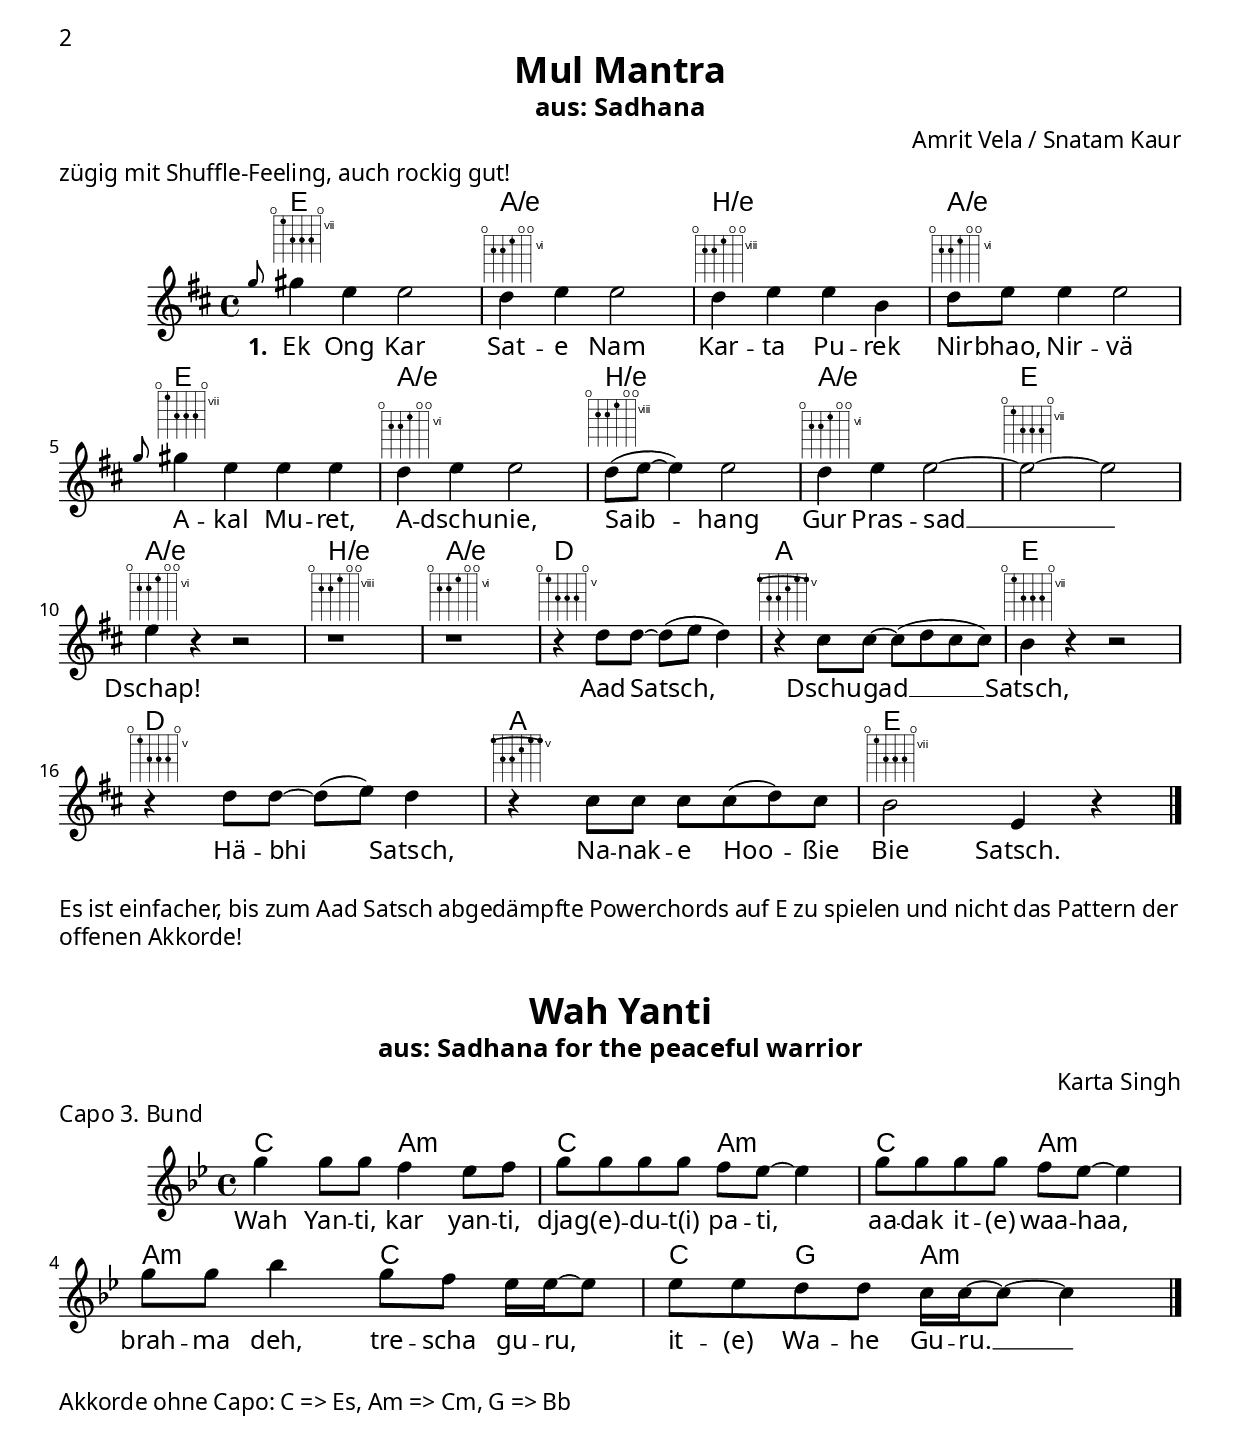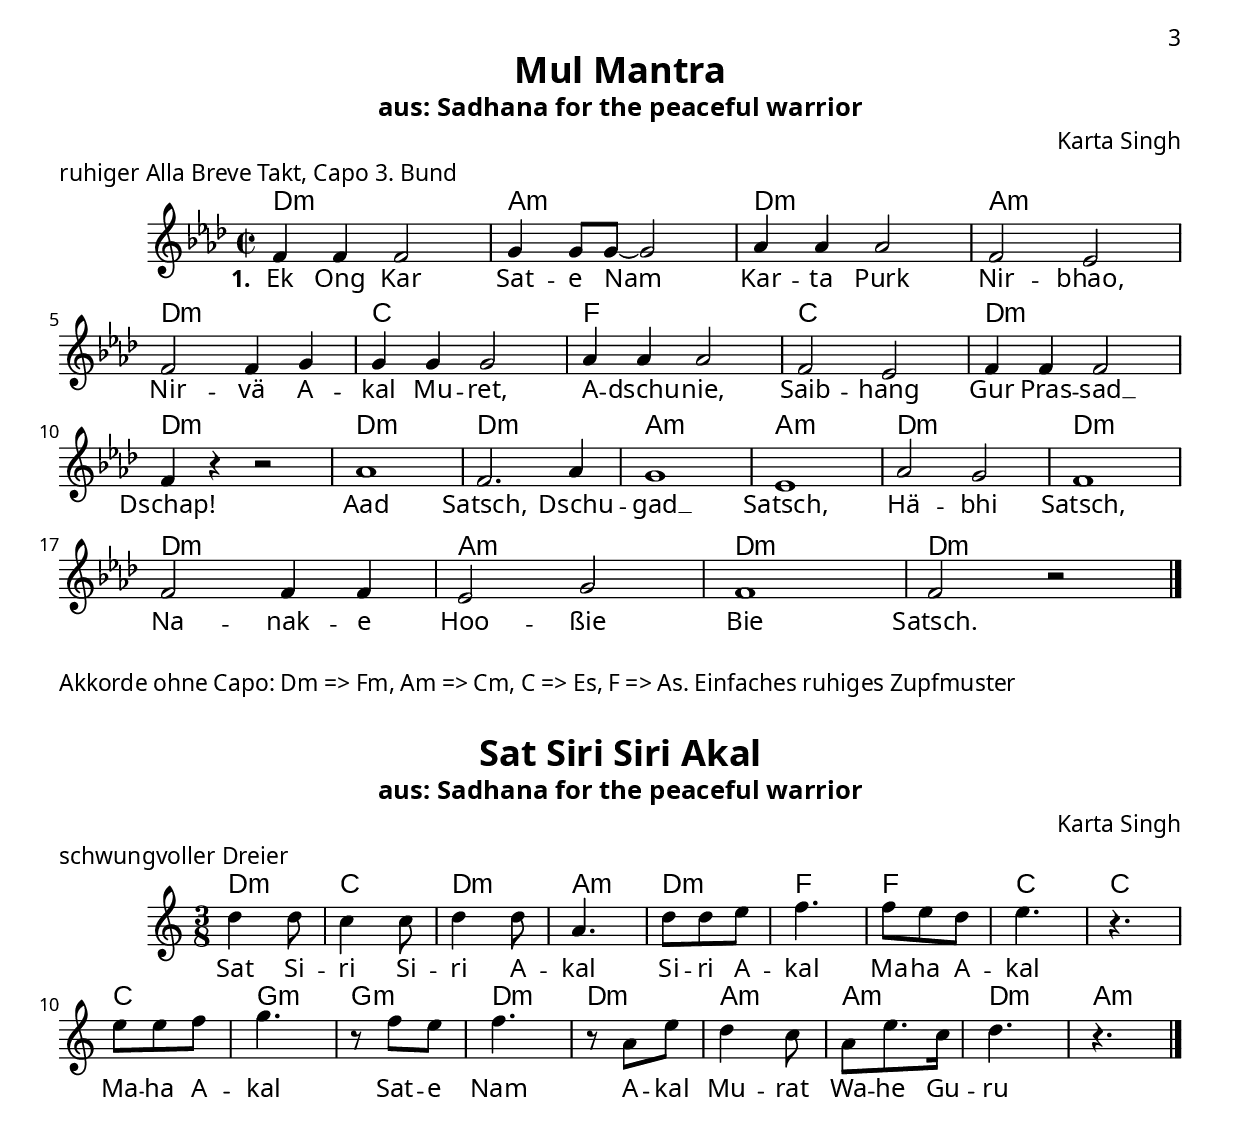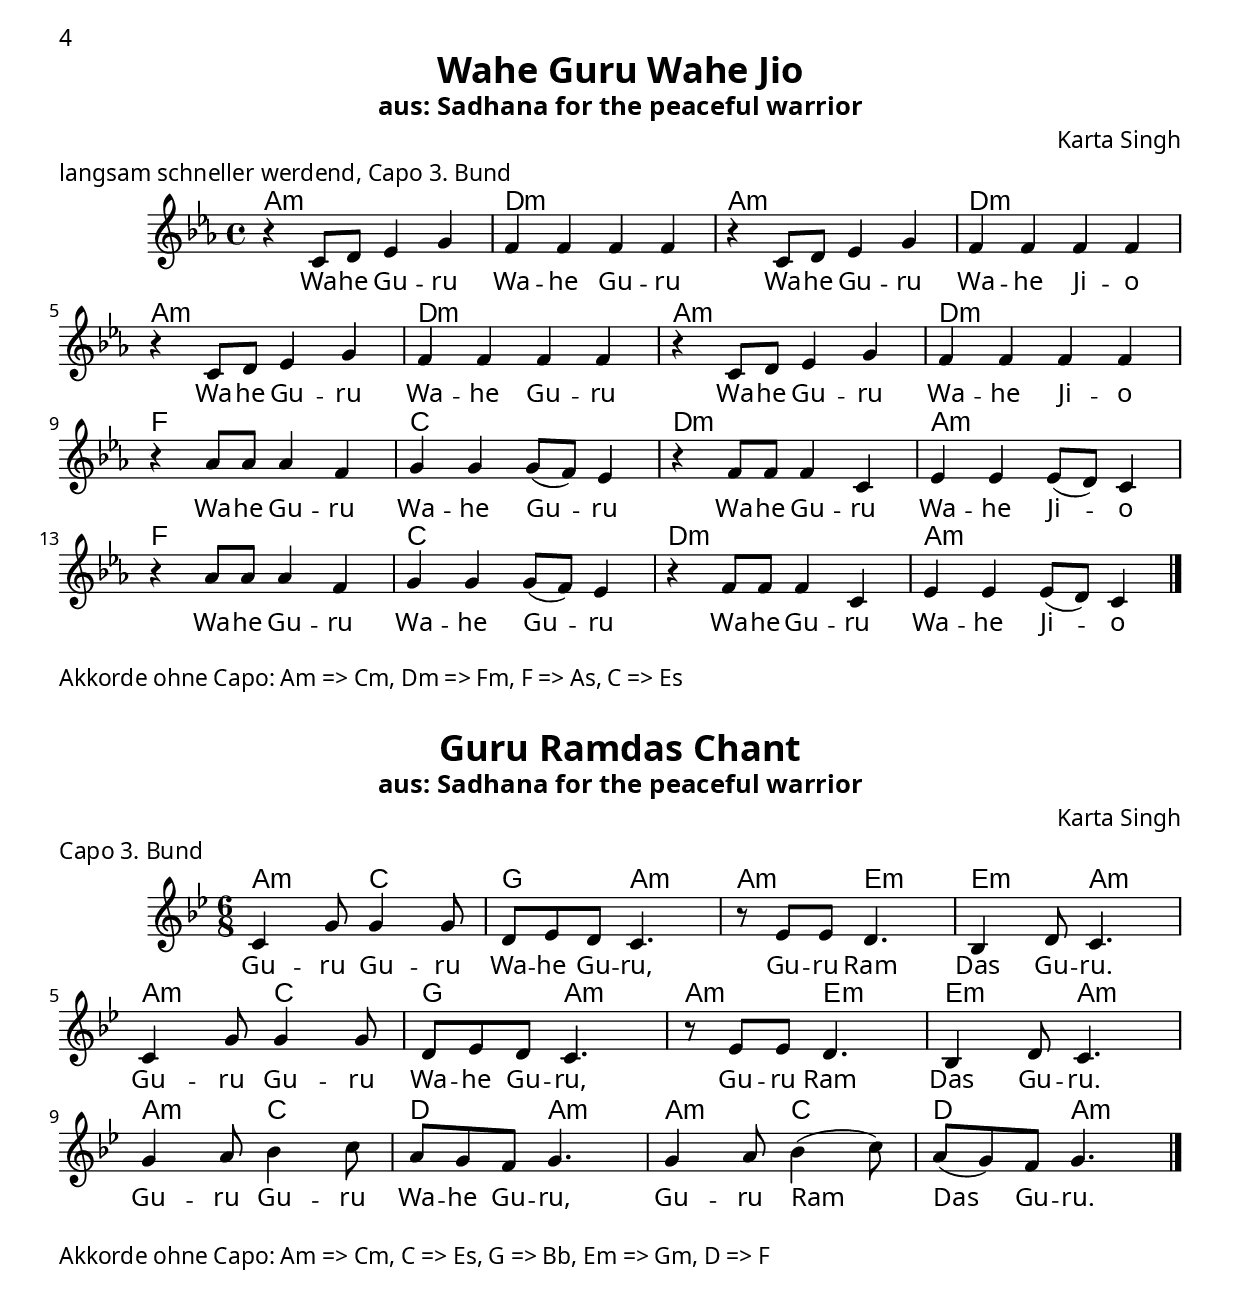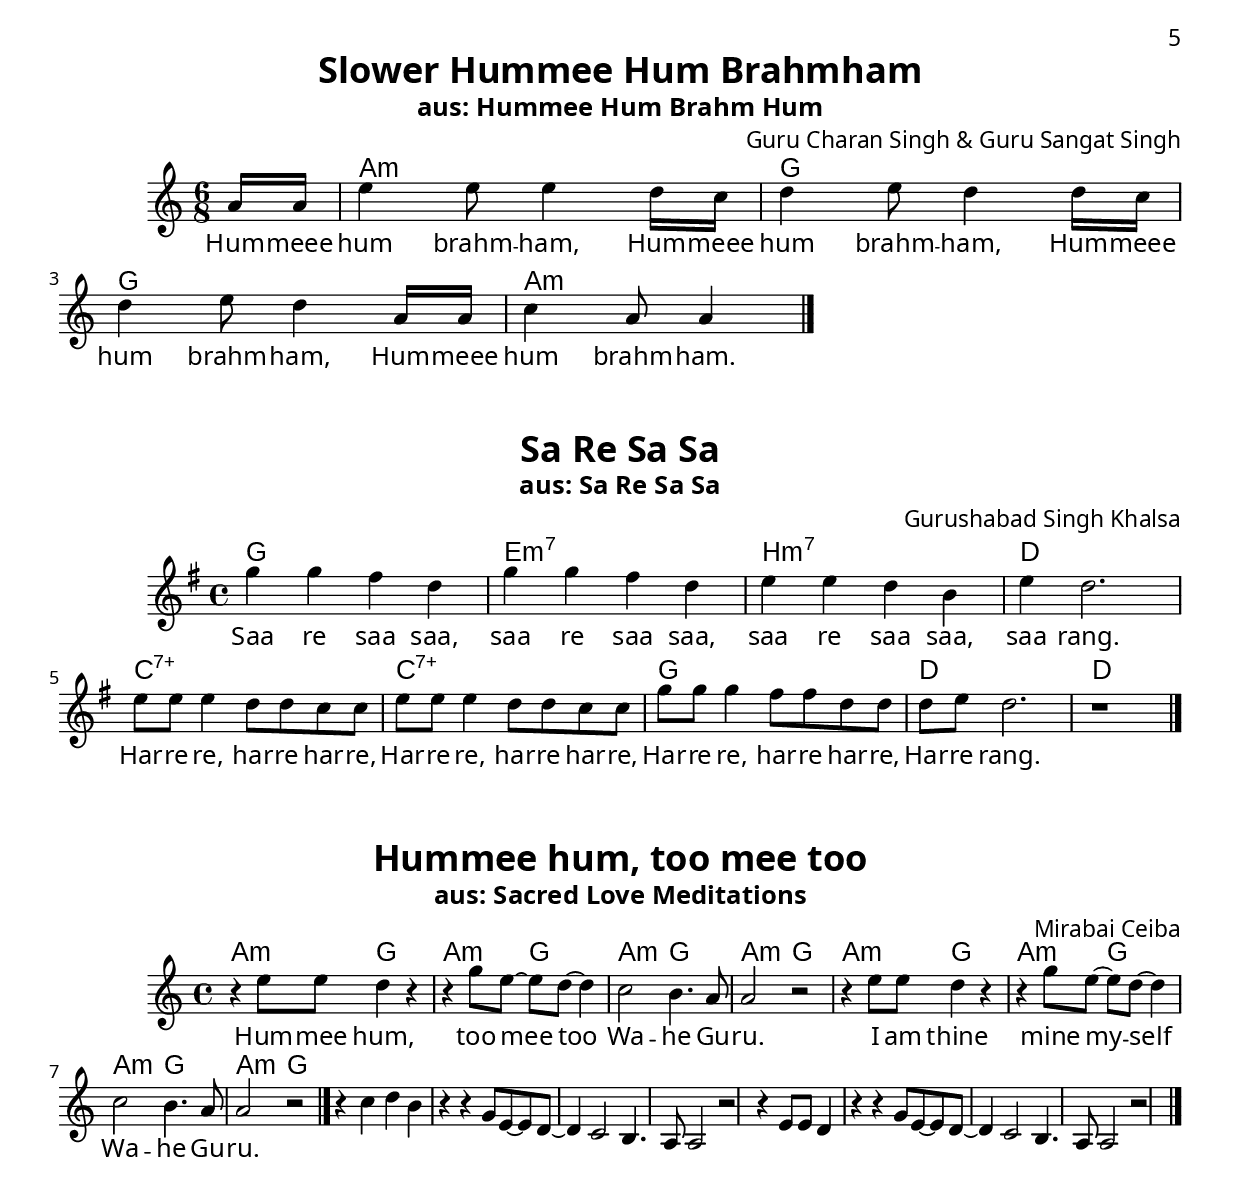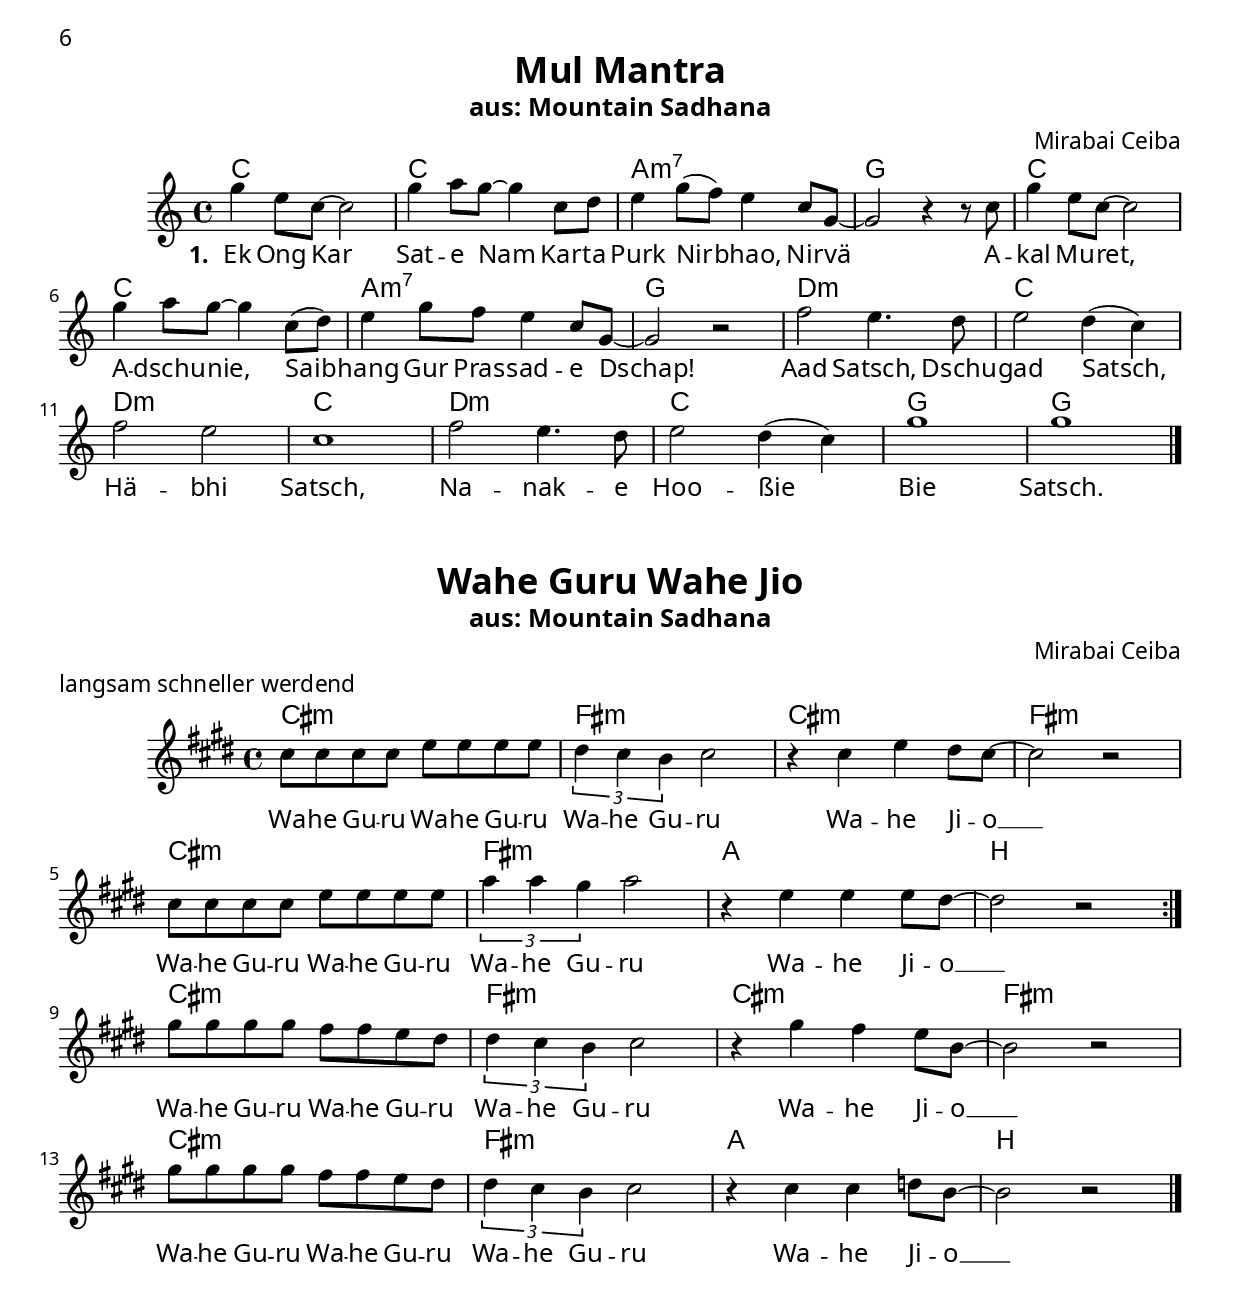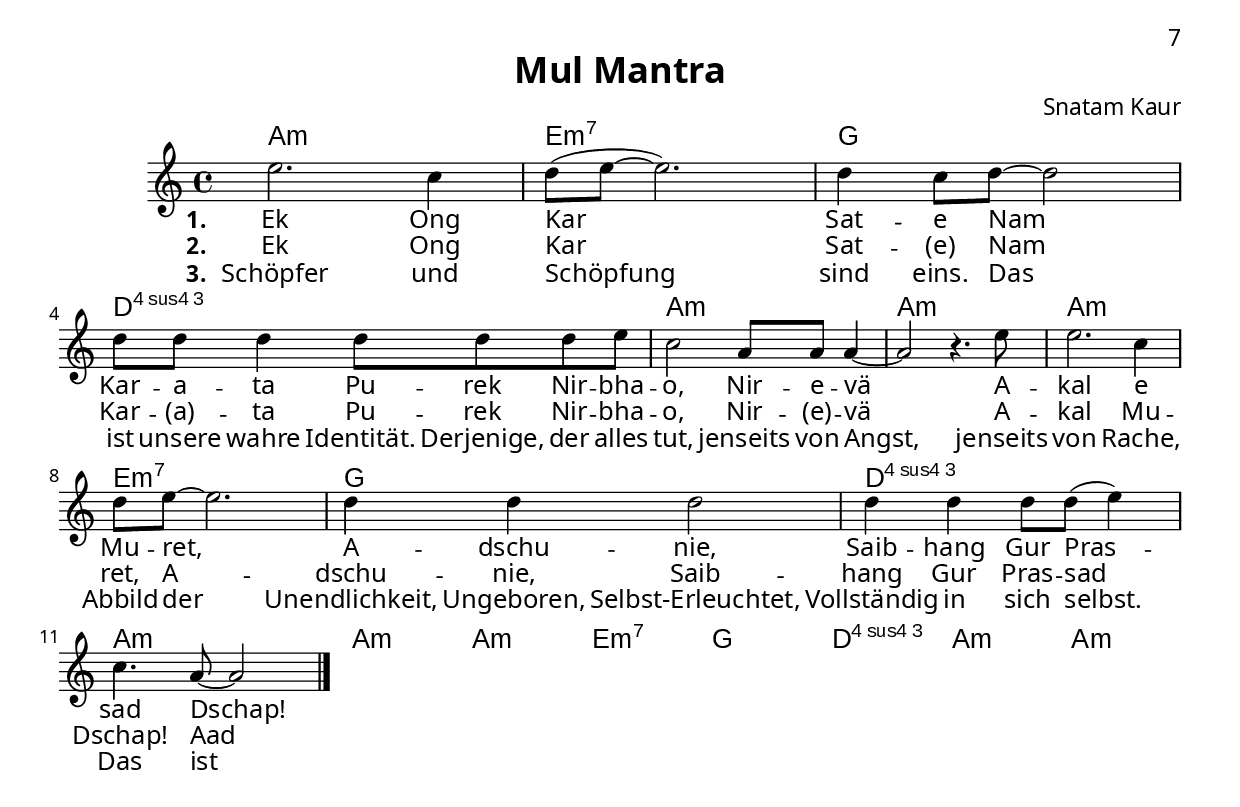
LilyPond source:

\version "2.18.0"
#(ly:set-option 'relative-includes #t)
  \include "paper.ily"
  \header {
    title = "Chants für das Wassermannzeitalter"
    % Do not display the tagline for this book
    % tagline = ##f
    composer = ##f
    meter = ##f
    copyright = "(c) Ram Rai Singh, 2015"
  }
\markup { \vspace #2 }
\markup {Zusammengestellt und arrangiert von Ram Rai Singh.}
\markup { \vspace #1 }

\markuplist \table-of-contents
\pageBreak

\tocCD \markup {"Amrit Vela: Sadhana"}

\tocItem \markup "Mul Mantra"
  \include "deutsch.ly"
\version "2.18.0"

\include "../paper.ily"

openE =  \markup {\fret-diagram-verbose #'(
		  (open 1)
		  (place-fret 2 9)
		  (place-fret 3 9)
		  (place-fret 4 9)
		  (place-fret 5 7)
		  (open 6)
		  )}
openD =  \markup {\fret-diagram-verbose #'(
		  (open 1)
		  (place-fret 2 7)
		  (place-fret 3 7)
		  (place-fret 4 7)
		  (place-fret 5 5)
		  (open 6)
		  )}

openA =  \markup {\fret-diagram-verbose #'(
		  (open 1)
		  (open 2)
		  (place-fret 3 6)
		  (place-fret 4 7)
		  (place-fret 5 7)
		  (open 6)
		  )}
fullA =  \markup {\fret-diagram-verbose #'(
		  (barre 6 1 5)
		  (place-fret 1 5)
		  (place-fret 2 5)
		  (place-fret 3 6)
		  (place-fret 4 7)
		  (place-fret 5 7)
		  (place-fret 6 5)
		  )}

openB =  \markup {\fret-diagram-verbose #'(
		  (open 1)
		  (open 2)
		  (place-fret 3 8)
		  (place-fret 4 9)
		  (place-fret 5 9)
		  (open 6)
		  )}



melodie =  \relative g'' {
  \grace{g8} gis4^\openE e e2 |
  d4^\openA e e2 |
  d4^\openB e e h |
  d8^\openA e8 e4 e2 | \break
  \grace{g8} gis4^\openE e e e  |
  d4^\openA e e2 |
  d8^\openB( e8 ~ e4) e2 |
  d4^\openA e e2 ~ |
  e2^\openE ~ e2 |
  e4^\openA r4 r2 |
  r1^\openB | r1^\openA |
  %% Aad satsch
  r4^\openD d8 d8~d8 ( e8 d4) |
  r4^\fullA cis8 cis8~cis8 ( d cis cis8) |
  h4^\openE r4 r2
  \break
  %% Häbhi Satsch
  r4^\openD d8 d8~d8 ( e8) d4 |
  r4^\fullA cis8 cis8 cis8 cis( d) cis |
  h2^\openE e,4 r4
  \bar "|."
   
}

textI = \lyricmode {
  \set stanza = #"1. "
  Ek Ong Kar
  Sat -- e Nam
  Kar -- ta Pu -- rek
  Nir  -- bhao, Nir -- vä
  A -- kal Mu -- ret, A -- dschu -- nie, Saib -- hang
  Gur Pras -- sad __
  Dschap!
  Aad Satsch,
  Dschu -- gad __ Satsch, 
  Hä -- bhi Satsch,
  Na -- nak -- e Hoo -- ßie Bie Satsch.
}


chordSymbols = \chordmode {
  \semiGermanChords
  e1 a/e h/e a/e
  e1 a/e h/e a/e
  e a/e h/e a/e 
  d a e 
  d a e 
}

\score { 
       <<
	 \context ChordNames {
	   \set Score.markFormatter = #format-mark-box-letters
	   \chordSymbols
	 }
	 \new Staff {
	    \time 4/4
	    \key d \major
	     \new Voice = "mel" { \melodie  \bar "|." }
	   }
	   \new Lyrics \lyricsto "mel" {
	     \textI
	   }
       >>
	\layout {
	  \context {\Staff \RemoveEmptyStaves }
	}
       \header {
	 title = "Mul Mantra"
	 composer = "Amrit Vela / Snatam Kaur"
	 subtitle = "aus: Sadhana"
	 meter = "zügig mit Shuffle-Feeling, auch rockig gut!"
       } 
     }

\markuplist{
  \wordwrap-lines {
    Es ist einfacher, bis zum Aad Satsch abgedämpfte Powerchords auf E zu spielen und
    nicht das Pattern der offenen Akkorde!

  }
}

  \markup { \vspace #1 }

\tocCD \markup "Karta Singh: Sadhana for the Peaceful Warrior"

  \tocItem \markup "Wah Yanti"
  \include "deutsch.ly"
\version "2.18.0"
\include "../paper.ily"


melodie =  \relative c'' {
  g'4 g8 g f4 es8 f | g8 g g g f es8 ~ es4 |
  g8 g g g f es8 ~ es4 | g8 g b4 g8 f es16 es ~es8 |
  es8 es d d c16 c16~ c8 ~ c4 
  \bar "|."
    
}

textI = \lyricmode {
  Wah Yan -- ti, kar  yan -- ti, djag -- (e) -- du -- t(i) pa -- ti,
  aa -- dak it -- (e) waa -- haa, brah -- ma deh, tre -- scha gu -- ru,
  it -- (e) Wa -- he Gu -- ru. __ 
}


chordSymbols = \chordmode {
  \semiGermanChords
  c2 a:m | c a:m | c a:m |
  a:m c | c4 g4 a2:m |
}

\score { 
       <<
	 \context ChordNames {
	   \set Score.markFormatter = #format-mark-box-letters
	   \chordSymbols
	 }
	 \new Staff {
	    \time 4/4
	    \key g \minor
	     \new Voice = "mel" { \melodie  \bar "|." }
	   }
	   \new Lyrics \lyricsto "mel" {
	     \textI
	   }
       >>
	\layout {
	  \context {\Staff \RemoveEmptyStaves }
	}
       \header {
	 title = "Wah Yanti"
	 composer = "Karta Singh"
	 subtitle = "aus: Sadhana for the peaceful warrior"
	 meter = "Capo 3. Bund"
       }
     }
\markup{Akkorde ohne Capo:  C => Es, Am => Cm, G => Bb}

  \markup { \vspace #1 }
\pageBreak

  \tocItem \markup "Mul Mantra"
  \include "deutsch.ly"
\version "2.18.0"

\include "../paper.ily"


melodie =  \relative f' {
  f4 f f2 | g4 g8 g8~g2 | as4 as as2 | f2 es |
  \break
  f2 f4 g | g4 g g2 | as4 as as2 | f2 es |
  f4 f f2 | f4 r4 r2 | 
  %% Aad satsch
  as1 f2. as4 | g1 es1 | as2 g2 f1 |
  \break
  %% Häbhi Satsch
  f2 f4 f | es2 g2 | f1 f2 r2
  \bar "|."
   
}

textI = \lyricmode {
  \set stanza = #"1. "
  Ek Ong Kar
  Sat -- e Nam
  Kar -- ta Purk
  Nir  -- bhao, Nir -- vä
  A -- kal Mu -- ret, A -- dschu -- nie, Saib -- hang
  Gur Pras -- sad __
  Dschap!
  Aad Satsch,
  Dschu -- gad __ Satsch, 
  Hä -- bhi Satsch,
  Na -- nak -- e Hoo -- ßie Bie Satsch.
}


chordSymbols = \chordmode {
  \semiGermanChords
  d1:m a:m d:m a:m |
  d1:m c f c |
  d:m d:m |
  d:m d:m | a:m a:m |
  d:m d:m | d:m 
  a:m d:m d:m 
}

\score { 
       <<
	 \context ChordNames {
	   \set Score.markFormatter = #format-mark-box-letters
	   \chordSymbols
	 }
	 \new Staff {
	    \time 2/2
	    \key f \minor
	     \new Voice = "mel" { \melodie  \bar "|." }
	   }
	   \new Lyrics \lyricsto "mel" {
	     \textI
	   }
       >>
	\layout {
	  \context {\Staff \RemoveEmptyStaves }
	}
       \header {
	 title = "Mul Mantra"
	 composer = "Karta Singh"
	 subtitle = "aus: Sadhana for the peaceful warrior"
	 meter = "ruhiger Alla Breve Takt, Capo 3. Bund"
}


     }
\markup{
  Akkorde ohne Capo: Dm => Fm, Am => Cm, C => Es, F => As. Einfaches ruhiges Zupfmuster
  }

  \markup { \vspace #1 }

  \tocItem \markup "Sat Siri Siri Akal"
  \include "deutsch.ly"
\version "2.18.0"

\include "../paper.ily"

melodie =  \relative d'' {
  d4 d8 c4 c8 | d4 d8 a4. |
  d8 d e f4. | f8 e d e4. |
  r4.  | 
  e8 e f g4. | r8 f8 e f4. |
  r8 a,8 e' d4 c8 | a8 e'8. c16 | d4. |
  r4.
  \bar "|."
   
}

textI = \lyricmode {
  Sat Si -- ri Si -- ri A -- kal
  Si -- ri A -- kal Ma -- ha A -- kal
  Ma -- ha A -- kal  Sat -- e Nam
  A -- kal Mu -- rat Wa -- he Gu -- ru
}


chordSymbols = \chordmode {
  \semiGermanChords
  d4.:m c | d:m a:m |
  d:m f | f c | c |
  c g:m | g:m d:m | d:m a:m
  a:m d:m a:m
}

\score { 
       <<
	 \context ChordNames {
	   \set Score.markFormatter = #format-mark-box-letters
	   \chordSymbols
	 }
	 \new Staff {
	    \time 3/8
	    \key a \minor
	     \new Voice = "mel" { \melodie  \bar "|." }
	   }
	   \new Lyrics \lyricsto "mel" {
	     \textI
	   }
       >>
	\layout {
	  \context {\Staff \RemoveEmptyStaves }
	}
       
       \header {
	 title = "Sat Siri Siri Akal"
	 composer = "Karta Singh"
	 subtitle = "aus: Sadhana for the peaceful warrior"
	 meter = "schwungvoller Dreier"
       }
     }

  \markup { \vspace #1 }

\pageBreak
  \tocItem \markup "Wahe Guru Wahe Jio"
  \include "deutsch.ly"
\version "2.18.0"
\include "../paper.ily"

melodie =  \relative d' {
  r4 c8 d es4 g | f f f f |
  r4 c8 d es4 g | f f f f |
  r4 c8 d es4 g | f f f f |
  r4 c8 d es4 g | f f f f |\break
  r4 as8 as8 as4 f | g g g8( f) es4 |
  r4 f8 f f4 c | es es es8( d) c4 |
  r4 as'8 as8 as4 f | g g g8( f) es4 |
  r4 f8 f f4 c | es es es8( d) c4 |  
    \bar "|."
   
}

textI = \lyricmode {
  Wa -- he Gu -- ru Wa -- he Gu -- ru Wa -- he Gu -- ru Wa -- he Ji -- o
  Wa -- he Gu -- ru Wa -- he Gu -- ru Wa -- he Gu -- ru Wa -- he Ji -- o
  Wa -- he Gu -- ru Wa -- he Gu -- ru Wa -- he Gu -- ru Wa -- he Ji -- o
  Wa -- he Gu -- ru Wa -- he Gu -- ru Wa -- he Gu -- ru Wa -- he Ji -- o
}


chordSymbols = \chordmode {
  \semiGermanChords
  a1:m d:m a:m d:m |
  a:m d:m a:m d:m |
  f c d:m a:m |
  f c d:m a:m
}

\score {
       <<
	 \context ChordNames {
	   \set Score.markFormatter = #format-mark-box-letters
	   \chordSymbols
	 }
	 \new Staff {
	    \time 4/4
	    \key c \minor
	     \new Voice = "mel" { \melodie  \bar "|." }
	   }
	   \new Lyrics \lyricsto "mel" {
	     \textI
	   }
       >>
	\layout {
	  \context {\Staff \RemoveEmptyStaves }
	}
       \header {
	 title = "Wahe Guru Wahe Jio"
	 composer = "Karta Singh"
	 subtitle = "aus: Sadhana for the peaceful warrior"
	 meter = "langsam schneller werdend, Capo 3. Bund"
       }
     }
\markup{Akkorde ohne Capo: Am => Cm, Dm => Fm, F => As, C => Es}

  \markup { \vspace #1 }

  \tocItem \markup "Guru Ram Das Chant"
  \include "deutsch.ly"
\version "2.18.0"
\include "../paper.ily"


melodie =  \relative c' {
  c4 g'8 g4 g8 | d8 es d c4. |
  r8 es8 es d4. | b4 d8 c4. | \break
  c4 g'8 g4 g8 | d8 es d c4. |
  r8 es8 es d4. | b4 d8 c4. | \break
  g'4 a8 b4 c8 | a g f g4. |
  g4 a8 b4( c8) | a( g) f g4. |
    \bar "|."
   
}

textI = \lyricmode {
  Gu -- ru Gu -- ru Wa -- he Gu -- ru,  Gu -- ru Ram Das Gu -- ru.
  Gu -- ru Gu -- ru Wa -- he Gu -- ru,  Gu -- ru Ram Das Gu -- ru.
  Gu -- ru Gu -- ru Wa -- he Gu -- ru,  Gu -- ru Ram Das Gu -- ru.
}


chordSymbols = \chordmode {
  \semiGermanChords
  a4.:m c g  a:m |
  a:m e:m e:m a:m  |

  a4.:m c g  a:m |
  a:m e:m e:m a:m  |

  a:m c d a:m |
  a:m c d a:m
}

\score { 
       <<
	 \context ChordNames {
	   \set Score.markFormatter = #format-mark-box-letters
	   \chordSymbols
	 }
	 \new Staff {
	    \time 6/8
	    \key g \minor
	     \new Voice = "mel" { \melodie  \bar "|." }
	   }
	   \new Lyrics \lyricsto "mel" {
	     \textI
	   }
       >>
	\layout {
	  \context {\Staff \RemoveEmptyStaves }
	}
       \header {
	 title = "Guru Ramdas Chant"
	 composer = "Karta Singh"
	 subtitle = "aus: Sadhana for the peaceful warrior"
	 meter = "Capo 3. Bund"
       }
     }
\markup{Akkorde ohne Capo: Am => Cm, C => Es, G => Bb, Em => Gm, D => F}

  \markup { \vspace #1 }

\pageBreak

\tocCD \markup "Guru Charan Singh & Guru Sangat Singh: Hummee Hum Brahmham"

  \tocItem \markup "Slower Hummee Hum Brahmham"
  
\include "deutsch.ly"

\version "2.18.0"

\include "../paper.ily"

melodie =  \relative g' {
  a16 a |
  e'4 e8 e4 d16 c |
  d4 e8 d4 d16 c | 
  d4 e8 d4 a16 a |
  c4 a8 a4 

  \bar "|."
   
}

textI = \lyricmode {
  Hum -- meee hum brahm -- ham,
  Hum -- meee hum brahm -- ham,
  Hum -- meee hum brahm -- ham,
  Hum -- meee hum brahm -- ham.
}

chordSymbols = \chordmode {
  \semiGermanChords
  s8 |
  a2.:m g g a:m
}

\score { 
       <<
	 \context ChordNames {
	   \set Score.markFormatter = #format-mark-box-letters
	   \chordSymbols
	 }
	 \new Staff {
	   \time 6/8
	   \partial 8*1
	    \key a \minor
	     \new Voice = "mel" { \melodie  \bar "|." }
	   }
	   \new Lyrics \lyricsto "mel" {
	     \textI
	   }
       >>
	\layout {
	  \context {\Staff \RemoveEmptyStaves }
	}
       \header {
	 title = "Slower Hummee Hum Brahmham"
	 composer = "Guru Charan Singh & Guru Sangat Singh"
	 subtitle = "aus: Hummee Hum Brahm Hum"
       }
}

\markup { \vspace #1 }

\tocCD \markup "Guru Shabad Singh Khalsa: Sa Re Sa Sa"

  \tocItem \markup "Sa Re Sa sa"
  \include "deutsch.ly"
\version "2.18.0"
\include "../paper.ily"


melodie =  \relative d'' {
  g4 g fis d | g g fis d |
  e e d h | e d2. |
  e8 e e4 d8 d c c |
  e8 e e4 d8 d c c
  g'8 g g4 fis8 fis  d d |
  d8 e d2. |
  r1
  \bar ":|"
    
}

textI = \lyricmode {
  Saa re saa saa, saa re saa saa, saa re saa saa, saa rang.
  Har -- re re, har -- re  har -- re,
  Har -- re re, har -- re  har -- re,
  Har -- re re, har -- re  har -- re,
  Har -- re rang.
  
}


chordSymbols = \chordmode {
  \semiGermanChords
  %% Sets the major seven symbol to something other
  \set majorSevenSymbol = \markup { 7+ }
  g1 e:m7 h:m7 d
  c:7+ c:7+ g d d 
}

\score { 
       <<
	 \context ChordNames {
	   \set Score.markFormatter = #format-mark-box-letters
	   \chordSymbols
	 }
	 \new Staff {
	    \time 4/4
	    \key g \major
	     \new Voice = "mel" { \melodie  \bar "|." }
	   }
	   \new Lyrics \lyricsto "mel" {
	     \textI
	   }
       >>
	\layout {
	  \context {\Staff \RemoveEmptyStaves }
	}
       \header {
	 title = "Sa Re Sa Sa"
	 composer = "Gurushabad Singh Khalsa"
	 subtitle = "aus: Sa Re Sa Sa"
	 %% meter = "Capo 3. Bund"
       }
     }
\markup{}

\markup { \vspace #1 }

\tocCD \markup "Mirabai Ceiba: Sacred Love Meditations"

  \tocItem \markup "Hummee hum, too mee too"
  
\include "deutsch.ly"

\version "2.18.0"

\include "../paper.ily"

melodie =  \relative g'' {
  r4 e8 e d4 r4 | r4 g8 e8 ~e8 d8 ~d4  |
  c2 h4. a8| a2 r2 |

  r4 e'8 e d4 r4 | r4 g8 e8 ~e8 d8 ~d4  |
  c2 h4. a8| a2 r2 | 

  \bar "|."
   
  r4 c d h4 r4 | r4 g8 e8 ~e8 d8 ~d4  |
  c2 h4. a8| a2 r2 |

  r4 e'8 e d4 r4 | r4 g8 e8 ~e8 d8 ~d4  |
  c2 h4. a8| a2 r2 | 

  \bar "|."
}

textI = \lyricmode {
  Hum -- mee hum, too mee too
  Wa -- he Gu -- ru.
  I am thine
  mine my -- self
  Wa -- he Gu -- ru.
}

chordSymbols = \chordmode {
  \semiGermanChords
  a2:m g | 
  a2:m g | 
  a2:m g | 
  a2:m g |
   a2:m g | 
  a2:m g | 
  a2:m g | 
  a2:m g | 
}

\score { 
       <<
	 \context ChordNames {
	   \set Score.markFormatter = #format-mark-box-letters
	   \chordSymbols
	 }
	 \new Staff {
	    \time 4/4
	    \key a \minor
	     \new Voice = "mel" { \melodie  \bar "|." }
	   }
	   \new Lyrics \lyricsto "mel" {
	     \textI
	   }
       >>
	\layout {
	  \context {\Staff \RemoveEmptyStaves }
	}
       \header {
	 title = "Hummee hum, too mee too"
	 composer = "Mirabai Ceiba"
	 subtitle = "aus: Sacred Love Meditations"
       }
}

\markup { \vspace #2 }

\pageBreak
\tocCD \markup "Mirabai Ceiba: Mountain Sadhana"

  \tocItem \markup "Mul Mantra"
  
\include "deutsch.ly"

\version "2.18.0"

\include "../paper.ily"

%%%aC =  \markup {\fret-diagram-verbose #'(
%%%		  (place-fret 1 3)
%%%		  (place-fret 2 1)
%%%		  (place-fret 3 2)
%%%		  (mute 4 )
%%%		  (place-fret 5 3)
%%%		  (mute 6)
%%%	       )}
%%%smallE =  \markup {\fret-diagram-verbose #'(
%%%		  (place-fret 1 3)
%%%		  (open 2)
%%%		  (open 3)
%%%		  (place-fret 4 2)
%%%		  (mute 5)
%%%		  (mute 6)
%%%		  )}

melodie =  \relative g'' {
%% Ek  ong  kar
  g4 e8 c8 ~ c2 | 
%% sat e  nam      kar ta purk nir    bhao nir vä
  g'4  a8 g8 ~ g4  c,8  d | e4 g8( f) e4  c8 g8~ | g2 r4 r8  
  
%% a    kal mu ret      a    dschu nie   saib  
  c8 |  g'4 e8 c8 ~ c2 | g'4  a8 g8 ~ g4  c,8(  d) |
%% hang gur pras  sad dschap 
  e4 g8 f e4  c8 g8~ | g2 r|

%% Aad e Satsch Dschu gad e Satsch
  f'2 e4.  d8 | e2 d4( c) | f2 e2 | c1  |

  f2 e4.  d8 | e2 d4( c) | g'1   | g1 |   
  
  \bar "|."
   
}

textI = \lyricmode {
  \set stanza = #"1. "
  Ek Ong Kar
  Sat -- e Nam
  Kar -- ta Purk
  Nir  -- bhao, Nir -- vä
  A -- kal Mu -- ret, A -- dschu -- nie, Saib -- hang
  Gur Pras -- sad -- e 
  Dschap!
  Aad  Satsch,
  Dschu -- gad Satsch, 
  Hä -- bhi Satsch,
  Na -- nak -- e Hoo -- ßie Bie Satsch.
}

chordSymbols = \chordmode {
  \semiGermanChords
  %% c mit g auf E-Saite, e:m ebenfalls!
  c1 | c | a:m7 | g
  c1 | c | a:m7 | g
  d:m   | c   | d:m  | c1
  d:m   | c   |  g   | g 
}

\score { 
       <<
	 \context ChordNames {
	   \set Score.markFormatter = #format-mark-box-letters
	   \chordSymbols
	 }
	 \new Staff {
	    \time 4/4
	    \key a \minor
	     \new Voice = "mel" { \melodie  \bar "|." }
	   }
	   \new Lyrics \lyricsto "mel" {
	     \textI
	   }
       >>
	\layout {
	  \context {\Staff \RemoveEmptyStaves }
	}
       \header {
	 title = "Mul Mantra"
	 composer = "Mirabai Ceiba"
	 subtitle = "aus: Mountain Sadhana"
       }
}

\markup { \vspace #1 }

 \tocItem \markup "Wahre Guru Wahre Jio"
  \include "deutsch.ly"
\version "2.18.0"
\include "../paper.ily"

melodie =  \relative d'' {
 \repeat volta 2 {
   cis8 cis cis cis e8 e e e | \tuplet 3/2 { dis4 cis h } cis2 |
   r4 cis e dis8 cis8 ~ | cis2 r2 |
   
   cis8 cis cis cis e8 e e e | \tuplet 3/2 { a4 a gis } a2 |
   r4 e e e8 dis8 ~ | dis2 r2 |
 }

 \break
 
 gis8 gis gis gis fis fis e dis |  \tuplet 3/2 {dis4 cis h} cis2 |
 r4 gis'4 fis e8 h8 ~ | h2 r2 

 gis'8 gis gis gis fis fis e dis |  \tuplet 3/2 {dis4 cis h} cis2 |
 r4 cis4 cis d8 h8 ~ | h2 r2 
 \bar "|."
   
}

textI = \lyricmode {
  Wa -- he Gu -- ru Wa -- he Gu -- ru Wa -- he Gu -- ru Wa -- he Ji -- o __ 
  Wa -- he Gu -- ru Wa -- he Gu -- ru Wa -- he Gu -- ru Wa -- he Ji -- o __ 
  Wa -- he Gu -- ru Wa -- he Gu -- ru Wa -- he Gu -- ru Wa -- he Ji -- o __ 
  Wa -- he Gu -- ru Wa -- he Gu -- ru Wa -- he Gu -- ru Wa -- he Ji -- o __ 
}


chordSymbols = \chordmode {
  \semiGermanChords
  cis1:m | fis:m | cis:m | fis:m | cis:m | fis:m |
  a h 

  cis1:m | fis:m | cis:m | fis:m | cis:m | fis:m |
  a h 
}

\score {
       <<
	 \context ChordNames {
	   \set Score.markFormatter = #format-mark-box-letters
	   \chordSymbols
	 }
	 \new Staff {
	    \time 4/4
	    \key cis \minor
	     \new Voice = "mel" { \melodie  \bar "|." }
	   }
	   \new Lyrics \lyricsto "mel" {
	     \textI
	   }
       >>
	\layout {
	  \context {\Staff \RemoveEmptyStaves }
	}
       \header {
	 title = "Wahe Guru Wahe Jio"
	 composer = "Mirabai Ceiba"
	 subtitle = "aus: Mountain Sadhana"
	 meter = "langsam schneller werdend"
       }
     }

\markup { \vspace #1 }

\pageBreak 
\tocCD \markup "Snatam Kaur: Anand Bliss"

  \tocItem \markup "Mul Mantra"
  #(set-global-staff-size 16)
\include "deutsch.ly"

\version "2.18.0"

\include "../paper.ily"

melodie =  \relative c'' {
 % Ek  ong  kar
  e2. c4 | d8 ( e8 ~ e2.) | 
 % sat e nam      kar a ta pu rek
  d4 c8 d8 ~ d2 | d8 d8 d4  d8 d8 
 %  nir bha o nir e vä           a
   d8 e8 | c2 a8  a8 a4 ~ a2 r4. e'8|

 % kal e        mu ret 
  e2.  c4 |  d8 e8 ~ e2. |
  
 %A dschu nie, Saib  hang  gur pras sad dschap
  d4  d d2 |    d4    d    d8  d( e4) |  c4. a8 ~ a2 
  \bar "|."
   
}

textI = \lyricmode {
  \set stanza = #"1. "
  Ek Ong Kar
  Sat -- e Nam
  Kar -- a -- ta Pu -- rek
  Nir  -- bha -- o, Nir -- e -- vä
  A -- kal e Mu -- ret, A -- dschu -- nie, Saib -- hang
  Gur Pras -- sad 
  Dschap!
  Aad -- e Satsch,
  Dschu -- gad -- e Satsch, 
  Hä -- bhi Satsch,
  Na -- nak -- e Hoo -- ßie Bie Satsch.
}

textII = \lyricmode {
   \set stanza = #"2. "
  Ek Ong Kar
  Sat -- (e) Nam
  Kar -- (a) -- ta Pu -- rek
  Nir  -- bha -- o, Nir -- (e) -- vä
  A -- kal Mu -- ret, A -- dschu -- nie, Saib -- hang
  Gur Pras -- sad 
  Dschap!
  Aad -- (e) Satsch,
  Dschu -- gad -- (e) Satsch, 
  Hä -- bhi Satsch,
  Na -- nak -- (e) Hoo -- ßie Bie Satsch.
  Na -- nak -- (e) Hoo -- ßie Bie Satsch.
   
}

textIII = \lyricmode {
   \set stanza = #"3. "
   Schöpfer und Schöpfung sind eins.
   Das ist unsere wahre Identität. 
   Derjenige, der alles tut, 
   jenseits von Angst, jenseits von Rache,
   Abbild der Unendlichkeit,
   Ungeboren, Selbst-Erleuchtet, Vollständig in sich selbst.
   Das ist das Geschenk des Gurus.
   Meditiere!
   Ursprüngliche Wahrheit,
   Wahr durch alle Zeit,
   Wahr in diesem Moment.
   Oh Nanak, für immer wahr.
}



chordSymbols = \chordmode {
  \semiGermanChords
  a1:m | e:m7 | g | d:4 | a:m | a:m | 
  a1:m | e:m7 | g | d:4 | a:m | a:m | 
  a1:m | e:m7 | g | d:4 | a:m | a:m | 

}

\score { 
       <<
	 \context ChordNames {
	   \set Score.markFormatter = #format-mark-box-letters
	   \chordSymbols
	 }
	 \new Staff {
	    \time 4/4
	    \key a \minor
	     \new Voice = "mel" { \melodie  \bar "|." }
	   }
	   \new Lyrics \lyricsto "mel" {
	     \textI
	   }
	 \new Lyrics \lyricsto "mel" {
	     \textII
	   }
	 \new Lyrics \lyricsto "mel" {
	     \textIII
	   }
       >>
	\layout {
	  \context {\Staff \RemoveEmptyStaves }
	}
       \header {
	 title = "Mul Mantra"
	 composer = "Snatam Kaur"
	 substitle = "aus: Anand Bliss"
       }
}

\markup { \vspace #1 }
